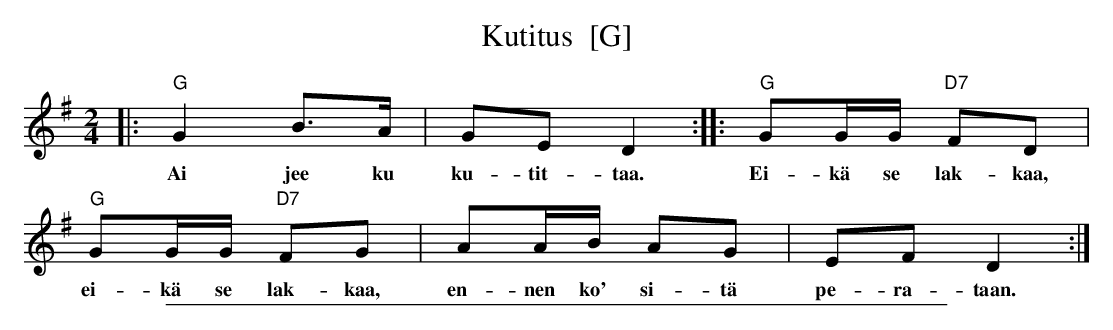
X:1
T: Kutitus  [G]
M: 2/4
L: 1/16
K: G
|:\
"G"G4 B3A | G2E2 D4 :: "G"G2GG "D7"F2D2 | "G"G2GG "D7"F2G2 | A2AB A2G2 | E2F2 D4 :|
w: Ai jee ku ku-tit-taa. Ei-k\"a se lak-kaa, ei-k\"a se lak-kaa, en-nen ko' si-t\"a pe-ra-taan.
